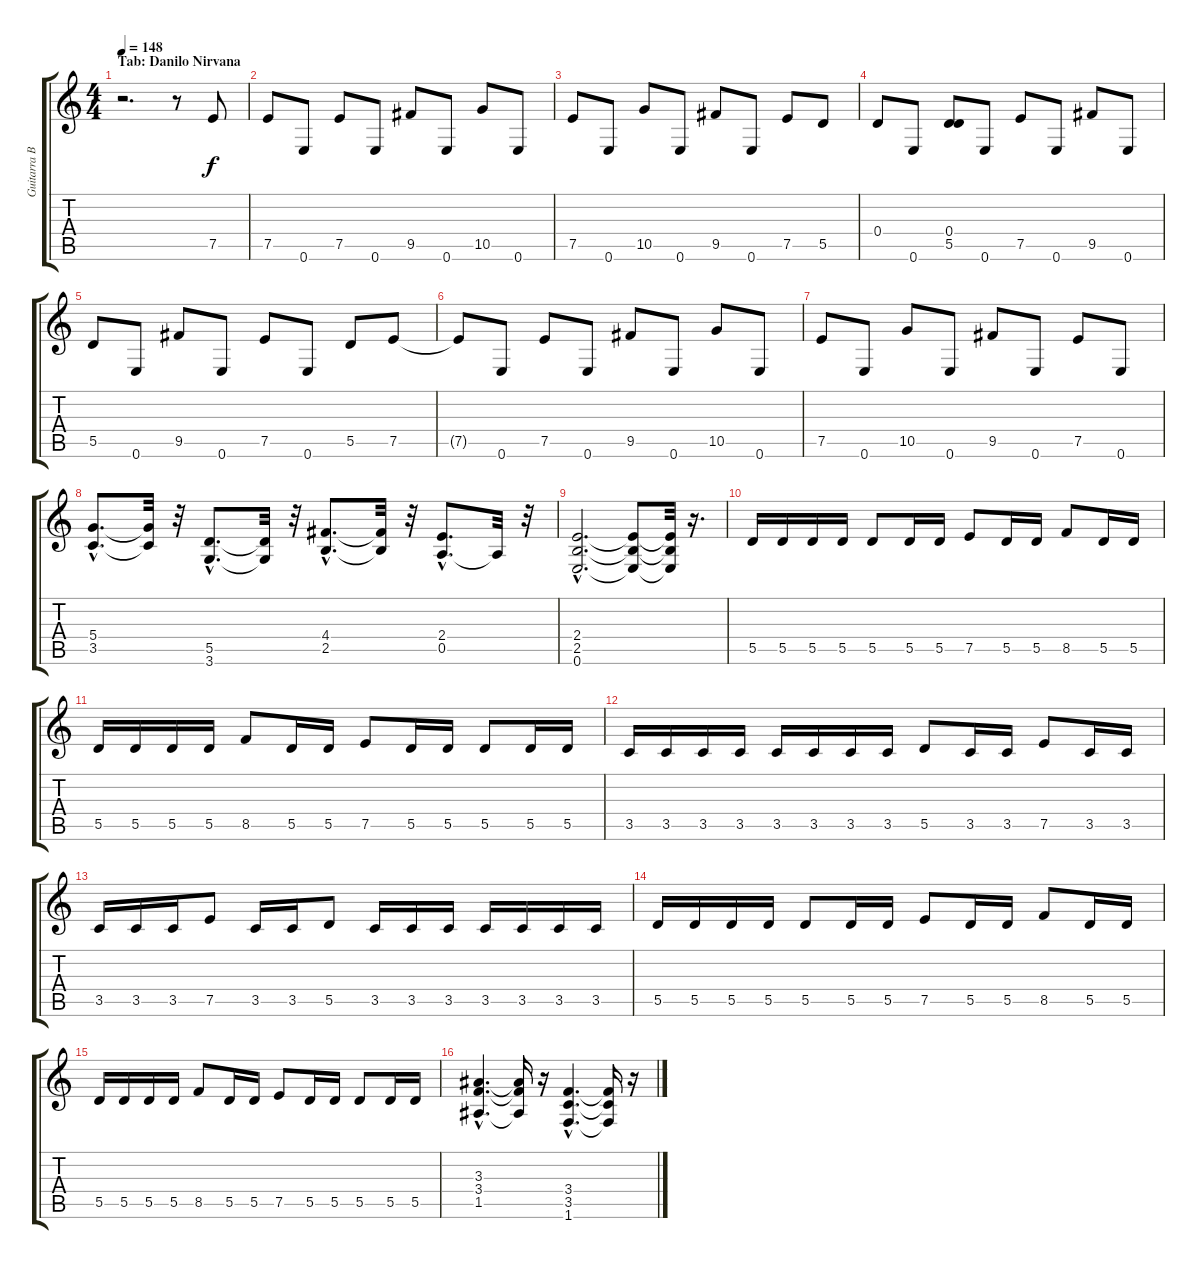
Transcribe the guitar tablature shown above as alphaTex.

\track ("Guitarra Base" "Guitarra B") {instrument distortionguitar}
\staff {score tabs}
\tuning (E4 B3 G3 D3 A2 E2) {hide}
\ts (4 4)
\section ("" "Tab: Danilo Nirvana")
\tempo 148
\clef g2
\ks c
r.2{d dy f instrument distortionguitar} r.8 7.5.8{balance 3} |
7.5.8 0.6.8{balance 3} 7.5.8 0.6.8 9.5.8 0.6.8 10.5.8 0.6.8 |
7.5.8 0.6.8 10.5.8 0.6.8 9.5.8 0.6.8 7.5.8 5.5.8 |
0.4.8 0.6.8 (0.4 5.5).8 0.6.8 7.5.8 0.6.8 9.5.8 0.6.8 |
5.5.8 0.6.8 9.5.8 0.6.8 7.5.8 0.6.8 5.5.8 7.5.8 |
7.5{t}.8 0.6.8 7.5.8 0.6.8 9.5.8 0.6.8 10.5.8 0.6.8 |
7.5.8 0.6.8 10.5.8 0.6.8 9.5.8 0.6.8 7.5.8 0.6.8 |
(5.4{hac} 3.5{hac}).8{d} (5.4{t} 3.5{t}).32 r.32 (5.5{hac} 3.6{hac}).8{d} (5.5{t} 3.6{t}).32 r.32 (4.4{hac} 2.5{hac}).8{d} (4.4{t} 2.5{t}).32 r.32 (2.4{hac} 0.5{hac}).8{d} 0.5{t}.32 r.32 |
(2.4{hac} 2.5{hac} 0.6{hac}).2{d} (2.4{t} 2.5{t} 0.6{t}).8 (2.4{t} 2.5{t} 0.6{t}).32 r.16{d} |
5.5.16 5.5.16 5.5.16 5.5.16 5.5.8 5.5.16 5.5.16 7.5.8 5.5.16 5.5.16 8.5.8 5.5.16 5.5.16 |
5.5.16 5.5.16 5.5.16 5.5.16 8.5.8 5.5.16 5.5.16 7.5.8 5.5.16 5.5.16 5.5.8 5.5.16 5.5.16 |
3.5.16 3.5.16 3.5.16 3.5.16 3.5.16 3.5.16 3.5.16 3.5.16 5.5.8 3.5.16 3.5.16 7.5.8 3.5.16 3.5.16 |
3.5.16 3.5.16 3.5.16 7.5.8 3.5.16 3.5.16 5.5.8 3.5.16 3.5.16 3.5.16 3.5.16 3.5.16 3.5.16 3.5.16 |
5.5.16 5.5.16 5.5.16 5.5.16 5.5.8 5.5.16 5.5.16 7.5.8 5.5.16 5.5.16 8.5.8 5.5.16 5.5.16 |
5.5.16 5.5.16 5.5.16 5.5.16 8.5.8 5.5.16 5.5.16 7.5.8 5.5.16 5.5.16 5.5.8 5.5.16 5.5.16 |
(3.3{hac} 3.4{hac} 1.5{hac}).4{d} (3.3{t} 3.4{t} 1.5{t}).16 r.16 (3.4{hac} 3.5{hac} 1.6{hac}).4{d} (3.4{t} 3.5{t} 1.6{t}).16 r.16
